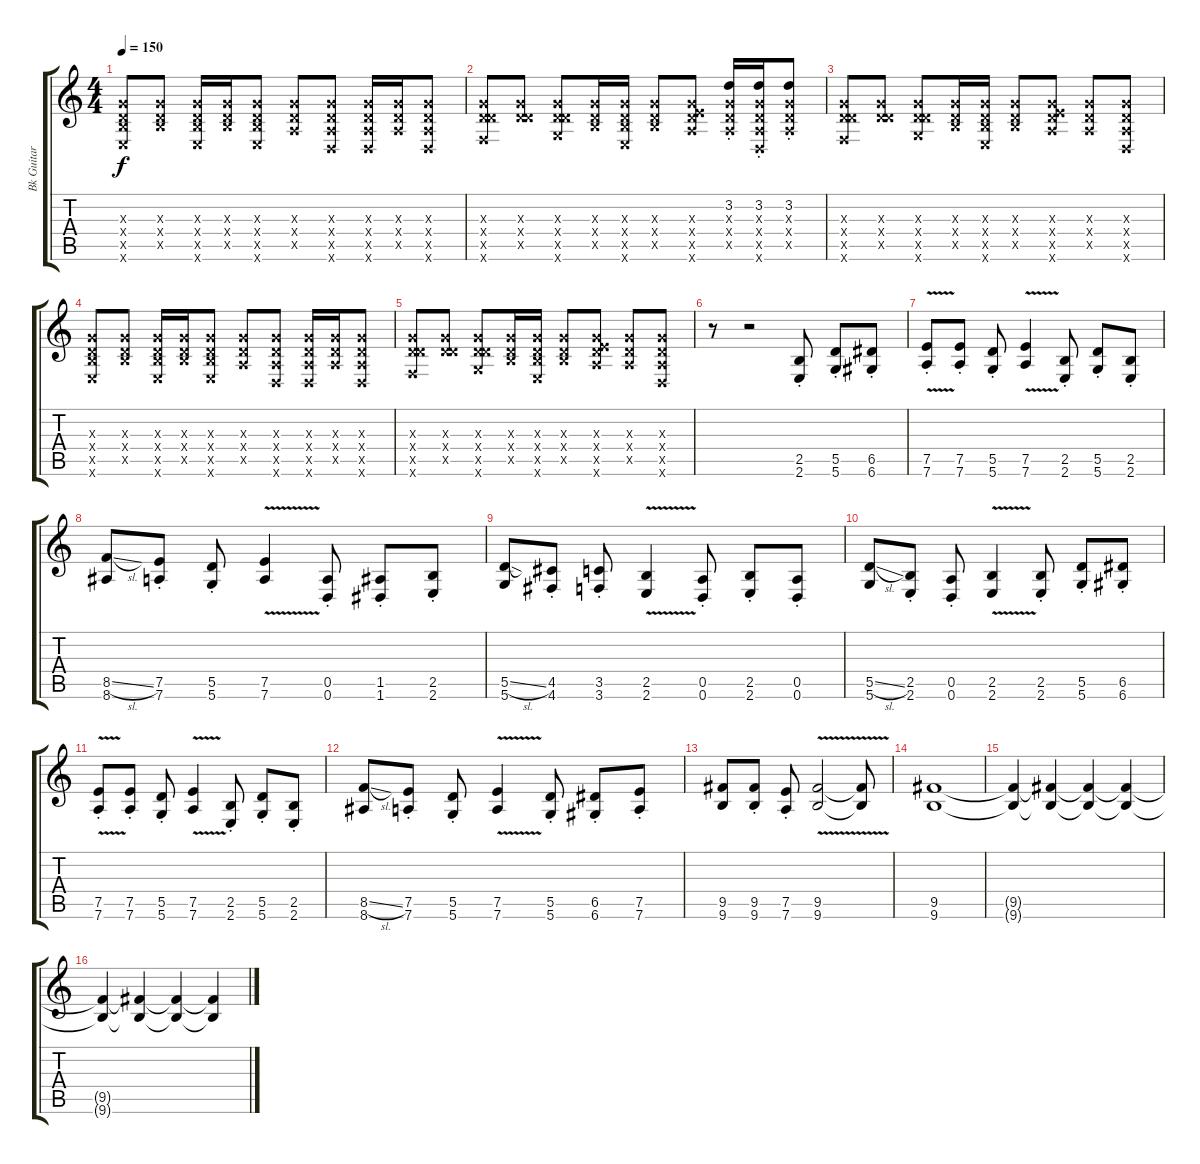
\track ("Bk Guitar " "Bk Guitar ") {instrument overdrivenguitar}
\staff {score tabs}
\tuning (E4 B3 G3 D3 A2 D2) {hide}
\ts (4 4)
\tempo 150
\clef g2
\ks c
(0.3{x} 0.4{x} 2.5{x} 2.6{x}).8{dy f} (0.3{x} 0.4{x} 2.5{x}).8 (0.3{x} 0.4{x} 2.5{x} 2.6{x}).16 (0.3{x} 0.4{x} 2.5{x}).16 (0.3{x} 0.4{x} 2.5{x} 2.6{x}).8 (0.3{x} 0.4{x} 0.5{x}).8 (0.3{x} 0.4{x} 0.5{x} 0.6{x}).8 (0.3{x} 0.4{x} 0.5{x} 0.6{x}).16 (0.3{x} 0.4{x} 0.5{x}).16 (0.3{x} 0.4{x} 0.5{x} 0.6{x}).8 |
(0.3{x} 0.4{x} 5.5{x} 3.6{x}).8 (0.3{x} 0.4{x} 5.5{x}).8 (0.3{x} 0.4{x} 5.5{x} 5.6{x}).8 (0.3{x} 0.4{x} 2.5{x}).16 (0.3{x} 0.4{x} 2.5{x} 2.6{x}).16 (0.3{x} 0.4{x} 2.5{x}).8 (0.3{x} 0.4{x} 7.5{x} 7.6{x}).8 (3.2{st} 0.3{x} 0.4{x} 0.5{x}).16 (3.2{st} 0.3{x} 0.4{x} 0.5{x} 0.6{x}).16 (3.2{st} 0.3{x} 0.4{x} 0.5{x}).8 |
(0.3{x} 0.4{x} 5.5{x} 3.6{x}).8 (0.3{x} 0.4{x} 5.5{x}).8 (0.3{x} 0.4{x} 5.5{x} 5.6{x}).8 (0.3{x} 0.4{x} 2.5{x}).16 (0.3{x} 0.4{x} 2.5{x} 2.6{x}).16 (0.3{x} 0.4{x} 2.5{x}).8 (0.3{x} 0.4{x} 7.5{x} 7.6{x}).8 (0.3{x} 0.4{x} 0.5{x}).8 (0.3{x} 0.4{x} 0.5{x} 0.6{x}).8 |
(0.3{x} 0.4{x} 2.5{x} 2.6{x}).8 (0.3{x} 0.4{x} 2.5{x}).8 (0.3{x} 0.4{x} 2.5{x} 2.6{x}).16 (0.3{x} 0.4{x} 2.5{x}).16 (0.3{x} 0.4{x} 2.5{x} 2.6{x}).8 (0.3{x} 0.4{x} 0.5{x}).8 (0.3{x} 0.4{x} 0.5{x} 0.6{x}).8 (0.3{x} 0.4{x} 0.5{x} 0.6{x}).16 (0.3{x} 0.4{x} 0.5{x}).16 (0.3{x} 0.4{x} 0.5{x} 0.6{x}).8 |
(0.3{x} 0.4{x} 5.5{x} 3.6{x}).8 (0.3{x} 0.4{x} 5.5{x}).8 (0.3{x} 0.4{x} 5.5{x} 5.6{x}).8 (0.3{x} 0.4{x} 2.5{x}).16 (0.3{x} 0.4{x} 2.5{x} 2.6{x}).16 (0.3{x} 0.4{x} 2.5{x}).8 (0.3{x} 0.4{x} 7.5{x} 7.6{x}).8 (0.3{x} 0.4{x} 0.5{x}).8 (0.3{x} 0.4{x} 0.5{x} 0.6{x}).8 |
r.8 r.2 (2.5{st} 2.6).8{volume 14} (5.5{st} 5.6).8 (6.5{st} 6.6).8 |
(7.5{v st} 7.6{v}).8{volume 14} (7.5{st} 7.6).8 (5.5{st} 5.6).8 (7.5{v} 7.6{v}).4 (2.5{st} 2.6).8 (5.5{st} 5.6).8 (2.5{st} 2.6).8 |
(8.5{sl} 8.6).8{volume 14} (7.5{st} 7.6).8 (5.5{st} 5.6).8 (7.5{v} 7.6{v}).4 (0.5{st} 0.6).8 (1.5{st} 1.6).8 (2.5{st} 2.6).8 |
(5.5{sl} 5.6).8{volume 14} (4.5{st} 4.6).8 (3.5{st} 3.6).8 (2.5{v} 2.6{v}).4 (0.5{st} 0.6).8 (2.5{st} 2.6).8 (0.5{st} 0.6).8 |
(5.5{sl} 5.6).8{volume 14} (2.5{st} 2.6).8 (0.5{st} 0.6).8 (2.5{v} 2.6{v}).4 (2.5{st} 2.6).8 (5.5{st} 5.6).8 (6.5{st} 6.6).8 |
(7.5{v st} 7.6{v}).8{volume 14} (7.5{st} 7.6).8 (5.5{st} 5.6).8 (7.5{v} 7.6{v}).4 (2.5{st} 2.6).8 (5.5{st} 5.6).8 (2.5{st} 2.6).8 |
(8.5{sl} 8.6).8{volume 14} (7.5{st} 7.6).8 (5.5{st} 5.6).8 (7.5{v} 7.6{v}).4 (5.5{st} 5.6).8 (6.5{st} 6.6).8 (7.5{st} 7.6).8 |
(9.5 9.6).8{volume 14} (9.5{st} 9.6).8 (7.5{st} 7.6).8 (9.5{v} 9.6{v}).2 (9.5{t} 9.6{t}).8 |
(9.5 9.6).1 |
(9.5{t} 9.6{t}).4{volume 14} (9.5{t} 9.6{t}).4{volume 12} (9.5{t} 9.6{t}).4{volume 10} (9.5{t} 9.6{t}).4{volume 8} |
(9.5{t} 9.6{t}).4{volume 7} (9.5{t} 9.6{t}).4{volume 6} (9.5{t} 9.6{t}).4{volume 5} (9.5{t} 9.6{t}).4{volume 4}
